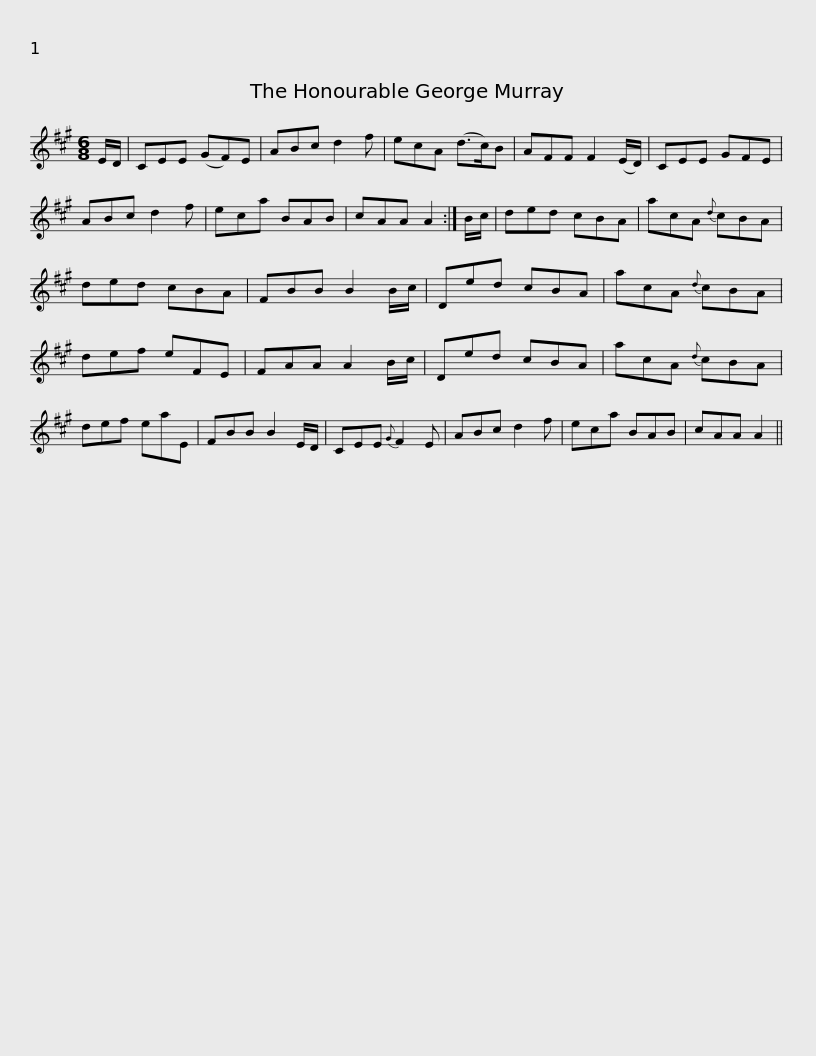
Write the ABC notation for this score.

X:1
L:1/8
M:6/8
I:linebreak $
K:A
V:1 treble
V:1
 E/D/ | CEE (GF)E | ABc d2 f | ecA (d>c)B | AFF F2 (E/D/) | %5
 CEE GFE | ABc d2 f | eca BAB |$ cAA A2 :| B/c/ | %10
 ded cBA | acA{d} cBA | ded cBA | FBB B2 B/c/ | Ded cBA | %15
 acA{d} cBA |$ def eFE | FAA A2 B/c/ | Ded cBA | acA{d} cBA | %20
 def eaE | FBB B2 E/D/ | CEE{G} F2 E |$ ABc d2 f | eca BAB | %25
 cAA A2 || %26
